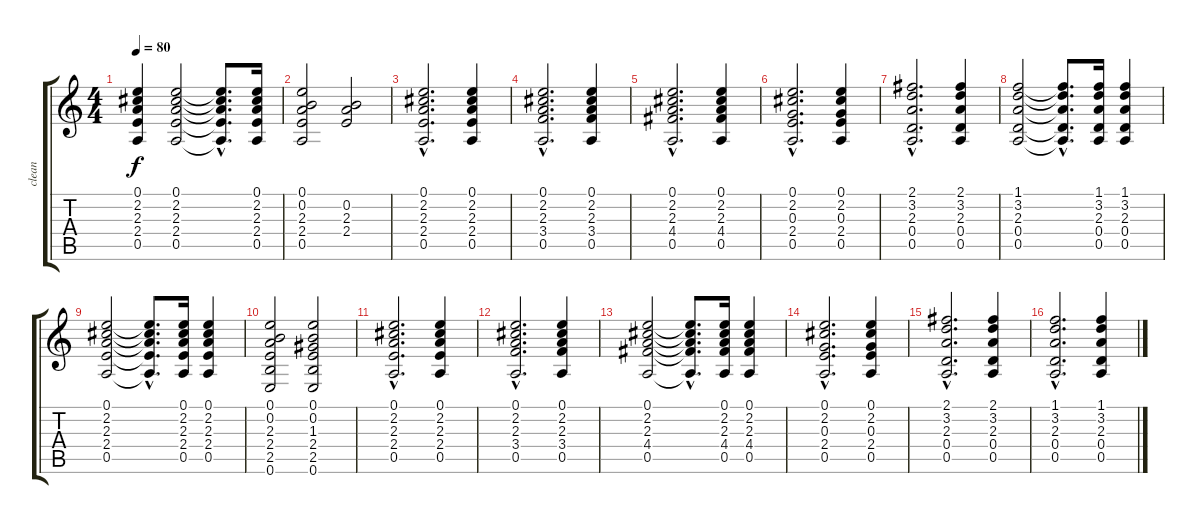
\track ("clean" "clean") {instrument electricguitarclean}
\staff {score tabs}
\tuning (E4 B3 G3 D3 A2 E2) {hide}
\ts (4 4)
\tempo 80
\clef g2
\ks c
(0.1 2.2 2.3 2.4 0.5).4{dy f instrument electricguitarclean} (0.1 2.2 2.3 2.4 0.5).2 (0.1{hac t} 2.2{hac t} 2.3{hac t} 2.4{hac t} 0.5{hac t}).8{d} (0.1 2.2 2.3 2.4 0.5).16 |
(0.1 0.2 2.3 2.4 0.5).2 (0.2 2.3 2.4).2 |
(0.1{hac} 2.2{hac} 2.3{hac} 2.4{hac} 0.5{hac}).2{d} (0.1 2.2 2.3 2.4 0.5).4 |
(0.1{hac} 2.2{hac} 2.3{hac} 3.4{hac} 0.5{hac}).2{d} (0.1 2.2 2.3 3.4 0.5).4 |
(0.1{hac} 2.2{hac} 2.3{hac} 4.4{hac} 0.5{hac}).2{d} (0.1 2.2 2.3 4.4 0.5).4 |
(0.1{hac} 2.2{hac} 0.3{hac} 2.4{hac} 0.5{hac}).2{d} (0.1 2.2 0.3 2.4 0.5).4 |
(2.1{hac} 3.2{hac} 2.3{hac} 0.4{hac} 0.5{hac}).2{d} (2.1 3.2 2.3 0.4 0.5).4 |
(1.1 3.2 2.3 0.4 0.5).2 (1.1{hac t} 3.2{hac t} 2.3{hac t} 0.4{hac t} 0.5{hac t}).8{d} (1.1 3.2 2.3 0.4 0.5).16 (1.1 3.2 2.3 0.4 0.5).4 |
(0.1 2.2 2.3 2.4 0.5).2 (0.1{hac t} 2.2{hac t} 2.3{hac t} 2.4{hac t} 0.5{hac t}).8{d} (0.1 2.2 2.3 2.4 0.5).16 (0.1 2.2 2.3 2.4 0.5).4 |
(0.1 0.2 2.3 2.4 2.5 0.6).2 (0.1 0.2 1.3 2.4 2.5 0.6).2 |
(0.1{hac} 2.2{hac} 2.3{hac} 2.4{hac} 0.5{hac}).2{d} (0.1 2.2 2.3 2.4 0.5).4 |
(0.1{hac} 2.2{hac} 2.3{hac} 3.4{hac} 0.5{hac}).2{d} (0.1 2.2 2.3 3.4 0.5).4 |
(0.1 2.2 2.3 4.4 0.5).2 (0.1{hac t} 2.2{hac t} 2.3{hac t} 4.4{hac t} 0.5{hac t}).8{d} (0.1 2.2 2.3 4.4 0.5).16 (0.1 2.2 2.3 4.4 0.5).4 |
(0.1{hac} 2.2{hac} 0.3{hac} 2.4{hac} 0.5{hac}).2{d} (0.1 2.2 0.3 2.4 0.5).4 |
(2.1{hac} 3.2{hac} 2.3{hac} 0.4{hac} 0.5{hac}).2{d} (2.1 3.2 2.3 0.4 0.5).4 |
(1.1{hac} 3.2{hac} 2.3{hac} 0.4{hac} 0.5{hac}).2{d} (1.1 3.2 2.3 0.4 0.5).4
